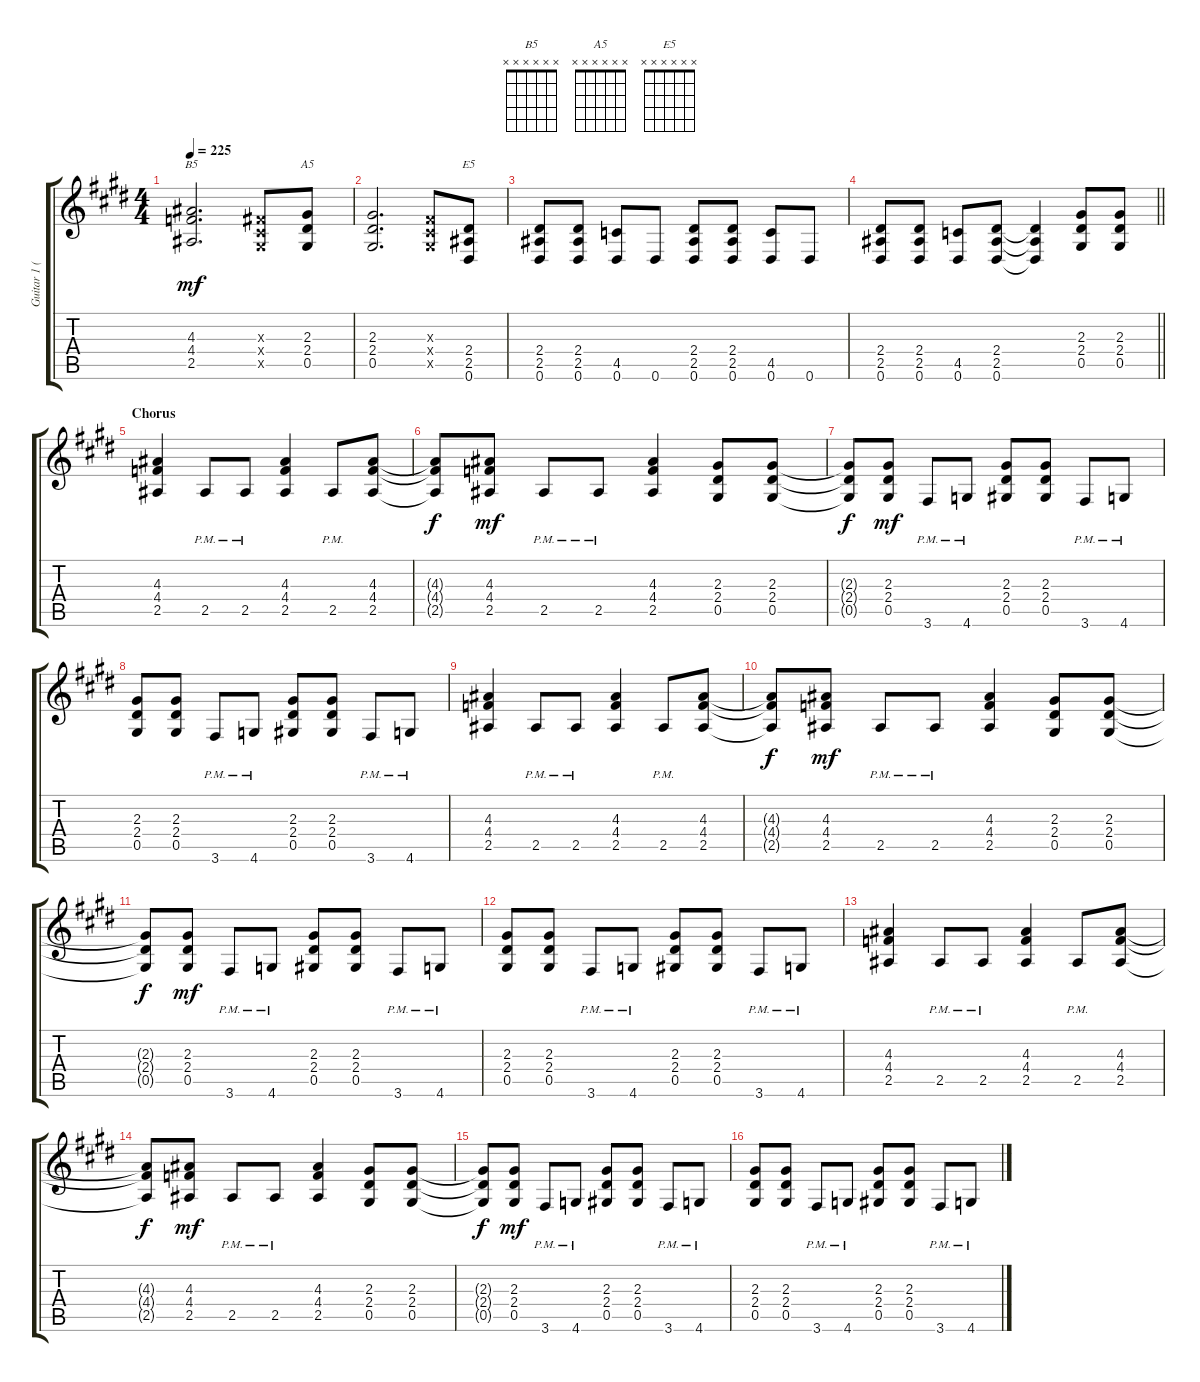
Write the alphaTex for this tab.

\track ("Guitar 1 (Slash)" "Guitar 1 (") {instrument overdrivenguitar}
\staff {score tabs}
\tuning (Eb4 Bb3 Gb3 Db3 Ab2 Eb2) {hide}
\chord ("B5" x x x x x x)
\chord ("A5" x x x x x x)
\chord ("E5" x x x x x x)
\ts (4 4)
\tempo 225
\clef g2
\ks e
(4.3 4.4 2.5).2{d ch "B5" dy mf} (0.3{x} 0.4{x} 0.5{x}).8 (2.3 2.4 0.5).8{ch "A5"} |
(2.3 2.4 0.5).2{d} (0.3{x} 0.4{x} 0.5{x}).8 (2.4 2.5 0.6).8{ch "E5"} |
(2.4 2.5 0.6).8 (2.4 2.5 0.6).8 (4.5 0.6).8 0.6.8 (2.4 2.5 0.6).8 (2.4 2.5 0.6).8 (4.5 0.6).8 0.6.8 |
\barLineRight lightlight
(2.4 2.5 0.6).8 (2.4 2.5 0.6).8 (4.5 0.6).8 (2.4 2.5 0.6).8 (2.4{t} 2.5{t} 0.6{t}).4 (2.3 2.4 0.5).8 (2.3 2.4 0.5).8 |
\section ("" "Chorus")
(4.3 4.4 2.5).4 2.5{pm}.8 2.5{pm}.8 (4.3 4.4 2.5).4 2.5{pm}.8 (4.3 4.4 2.5).8 |
(4.3{t} 4.4{t} 2.5{t}).8{dy f} (4.3 4.4 2.5).8{dy mf} 2.5{pm}.8 2.5{pm}.8 (4.3 4.4 2.5).4 (2.3 2.4 0.5).8 (2.3 2.4 0.5).8 |
(2.3{t} 2.4{t} 0.5{t}).8{dy f} (2.3 2.4 0.5).8{dy mf} 3.6{pm}.8 4.6{pm}.8 (2.3 2.4 0.5).8 (2.3 2.4 0.5).8 3.6{pm}.8 4.6{pm}.8 |
(2.3 2.4 0.5).8 (2.3 2.4 0.5).8 3.6{pm}.8 4.6{pm}.8 (2.3 2.4 0.5).8 (2.3 2.4 0.5).8 3.6{pm}.8 4.6{pm}.8 |
(4.3 4.4 2.5).4 2.5{pm}.8 2.5{pm}.8 (4.3 4.4 2.5).4 2.5{pm}.8 (4.3 4.4 2.5).8 |
(4.3{t} 4.4{t} 2.5{t}).8{dy f} (4.3 4.4 2.5).8{dy mf} 2.5{pm}.8 2.5{pm}.8 (4.3 4.4 2.5).4 (2.3 2.4 0.5).8 (2.3 2.4 0.5).8 |
(2.3{t} 2.4{t} 0.5{t}).8{dy f} (2.3 2.4 0.5).8{dy mf} 3.6{pm}.8 4.6{pm}.8 (2.3 2.4 0.5).8 (2.3 2.4 0.5).8 3.6{pm}.8 4.6{pm}.8 |
(2.3 2.4 0.5).8 (2.3 2.4 0.5).8 3.6{pm}.8 4.6{pm}.8 (2.3 2.4 0.5).8 (2.3 2.4 0.5).8 3.6{pm}.8 4.6{pm}.8 |
(4.3 4.4 2.5).4 2.5{pm}.8 2.5{pm}.8 (4.3 4.4 2.5).4 2.5{pm}.8 (4.3 4.4 2.5).8 |
(4.3{t} 4.4{t} 2.5{t}).8{dy f} (4.3 4.4 2.5).8{dy mf} 2.5{pm}.8 2.5{pm}.8 (4.3 4.4 2.5).4 (2.3 2.4 0.5).8 (2.3 2.4 0.5).8 |
(2.3{t} 2.4{t} 0.5{t}).8{dy f} (2.3 2.4 0.5).8{dy mf} 3.6{pm}.8 4.6{pm}.8 (2.3 2.4 0.5).8 (2.3 2.4 0.5).8 3.6{pm}.8 4.6{pm}.8 |
(2.3 2.4 0.5).8 (2.3 2.4 0.5).8 3.6{pm}.8 4.6{pm}.8 (2.3 2.4 0.5).8 (2.3 2.4 0.5).8 3.6{pm}.8 4.6{pm}.8
